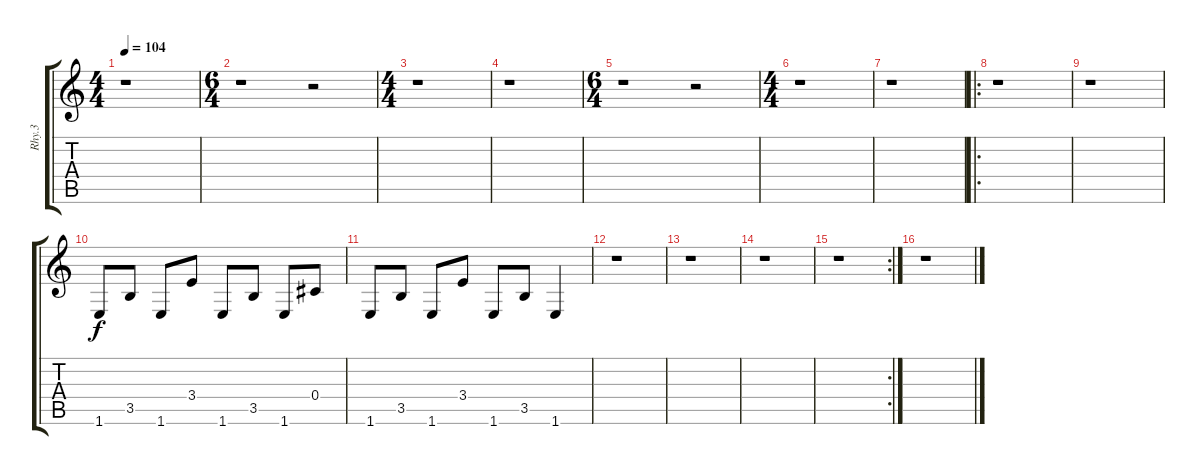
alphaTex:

\track ("Rhy.3" "Rhy.3") {instrument distortionguitar}
\staff {score tabs}
\tuning (Eb4 Bb3 Gb3 Db3 Ab2 Eb2) {hide}
\ts (4 4)
\tempo 104
\clef g2
\ks c
r.1{dy f} |
\ts (6 4)
r.1 r.2 |
\ts (4 4)
r.1 |
r.1 |
\ts (6 4)
r.1 r.2 |
\ts (4 4)
r.1 |
r.1 |
\ro
r.1 |
r.1 |
1.6.8 3.5.8 1.6.8 3.4.8 1.6.8 3.5.8 1.6.8 0.4.8 |
1.6.8 3.5.8 1.6.8 3.4.8 1.6.8 3.5.8 1.6.4 |
r.1 |
r.1 |
r.1 |
\rc 2
r.1 |
r.1
